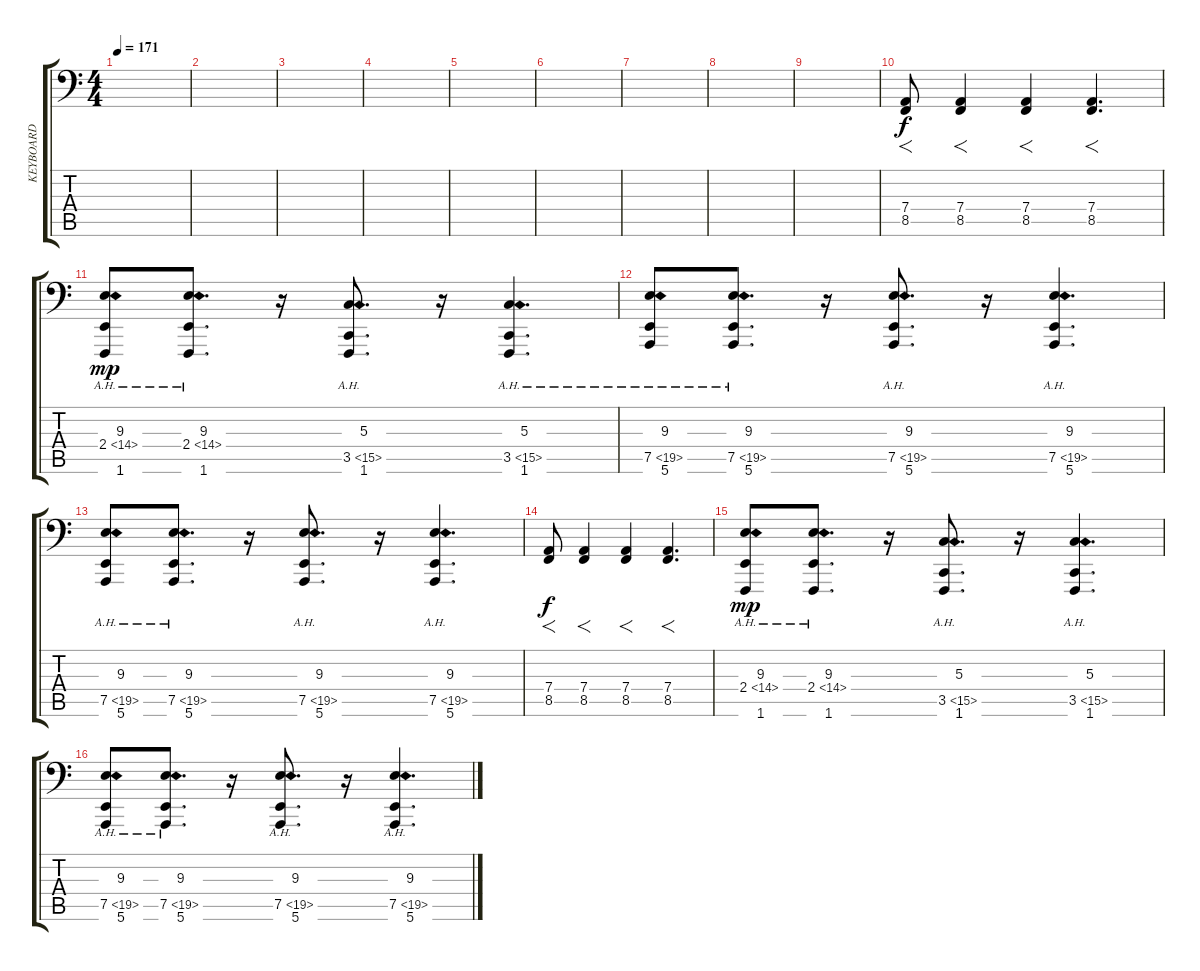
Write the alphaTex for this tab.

\track ("KEYBOARD" "KEYBOARD") {instrument synthbass2}
\staff {score tabs}
\tuning (E2 B1 G1 D1 A0 E0) {hide}
\ts (4 4)
\tempo 171
\clef f4
\ks c
|
|
|
|
|
|
|
|
|
(7.4 8.5).8{f volume 13 instrument baritonesax} (7.4 8.5).4{f} (7.4 8.5).4{f} (7.4 8.5).4{f d} |
(9.3 2.4{ah 12} 1.6).8{dy mp} (9.3 2.4{ah 12} 1.6).8{d} r.16 (5.3 3.5{ah 12} 1.6).8{d} r.16 (5.3 3.5{ah 12} 1.6).4{d} |
(9.3 7.5{ah 12} 5.6).8 (9.3 7.5{ah 12} 5.6).8{d} r.16 (9.3 7.5{ah 12} 5.6).8{d} r.16 (9.3 7.5{ah 12} 5.6).4{d} |
(9.3 7.5{ah 12} 5.6).8 (9.3 7.5{ah 12} 5.6).8{d} r.16 (9.3 7.5{ah 12} 5.6).8{d} r.16 (9.3 7.5{ah 12} 5.6).4{d} |
(7.4 8.5).8{f dy f} (7.4 8.5).4{f} (7.4 8.5).4{f} (7.4 8.5).4{f d} |
(9.3 2.4{ah 12} 1.6).8{dy mp} (9.3 2.4{ah 12} 1.6).8{d} r.16 (5.3 3.5{ah 12} 1.6).8{d} r.16 (5.3 3.5{ah 12} 1.6).4{d} |
(9.3 7.5{ah 12} 5.6).8 (9.3 7.5{ah 12} 5.6).8{d} r.16 (9.3 7.5{ah 12} 5.6).8{d} r.16 (9.3 7.5{ah 12} 5.6).4{d}
